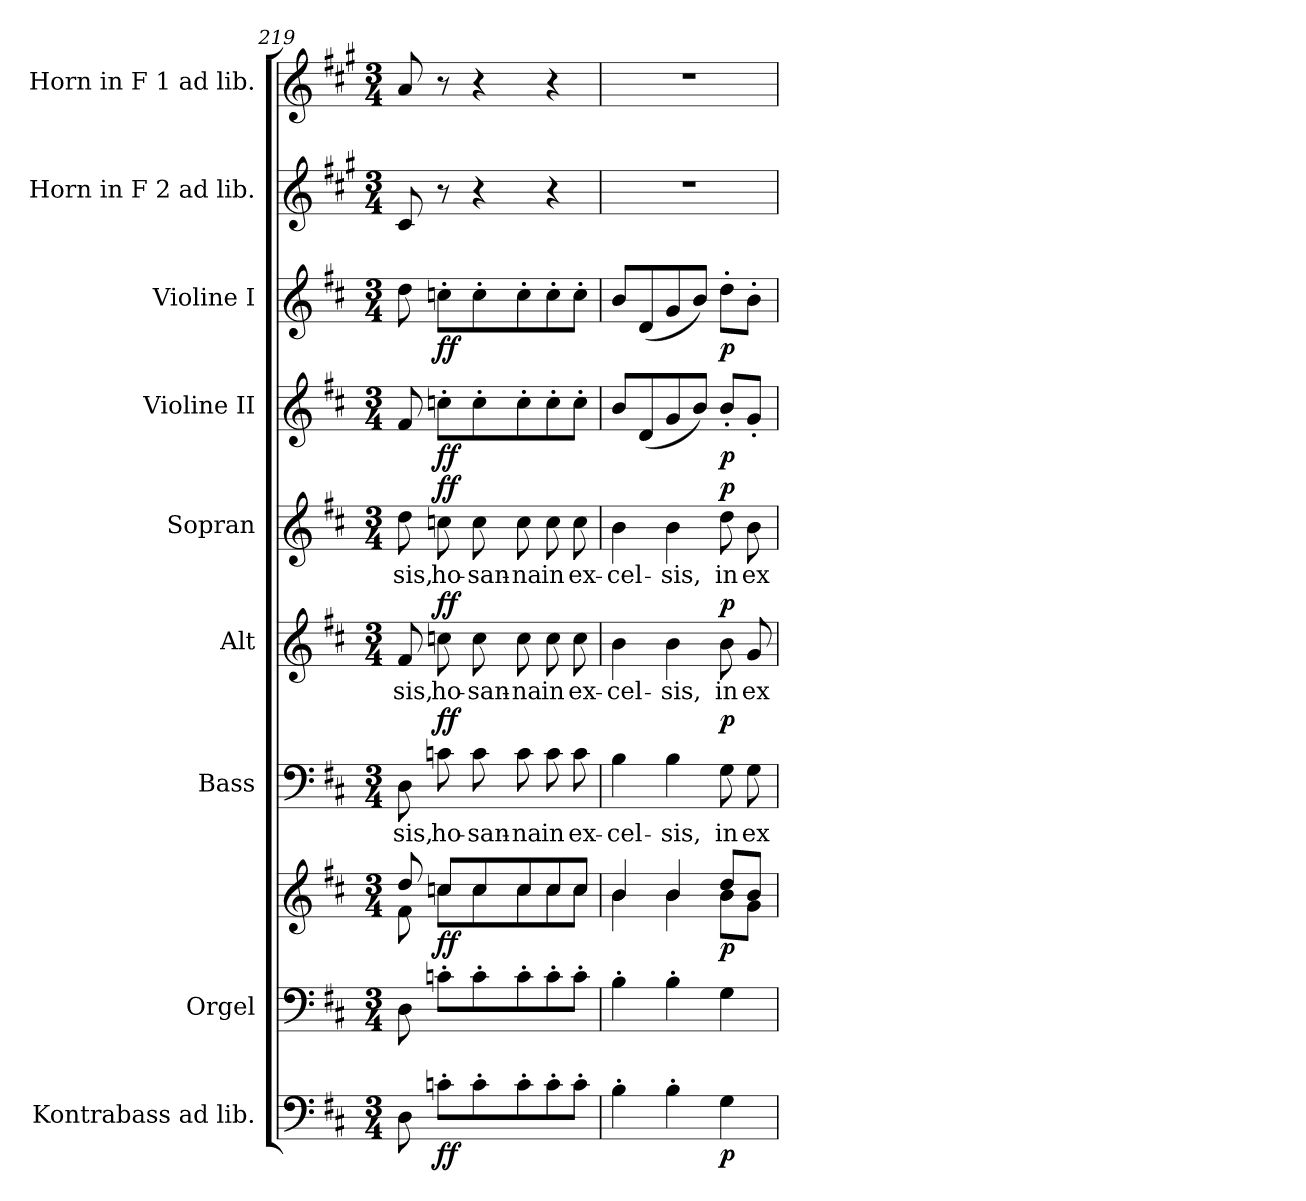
**kern	**dynam	**kern	**kern	**dynam	**kern	**text	**dynam	**kern	**text	**dynam	**kern	**text	**dynam	**kern	**dynam	**kern	**dynam	**kern	**kern
*part9	*part9	*part8	*part8	*part8	*part7	*part7	*part7	*part6	*part6	*part6	*part5	*part5	*part5	*part4	*part4	*part3	*part3	*part2	*part1
*staff10	*staff10	*staff9	*staff8	*staff8/9	*staff7	*staff7	*staff7	*staff6	*staff6	*staff6	*staff5	*staff5	*staff5	*staff4	*staff4	*staff3	*staff3	*staff2	*staff1
*I"Kontrabass ad lib.	*	*I"Orgel	*	*	*I"Bass	*	*	*I"Alt	*	*	*I"Sopran	*	*	*I"Violine II	*	*I"Violine I	*	*I"Horn in F 2 ad lib.	*I"Horn in F 1 ad lib.
*I'Kb.	*	*I'Org.	*	*	*I'B.	*	*	*I'A.	*	*	*I'S.	*	*	*I'Vl. II	*	*I'Vl. I	*	*	*
!!LO:PB:g=z
*clefF4	*	*clefF4	*clefG2	*	*clefF4	*	*	*clefG2	*	*	*clefG2	*	*	*clefG2	*	*clefG2	*	*clefG2	*clefG2
*ITrd7c12	*	*	*	*	*	*	*	*	*	*	*	*	*	*	*	*	*	*ITrd4c7	*ITrd4c7
*k[f#c#]	*	*k[f#c#]	*k[f#c#]	*	*k[f#c#]	*	*	*k[f#c#]	*	*	*k[f#c#]	*	*	*k[f#c#]	*	*k[f#c#]	*	*k[f#c#]	*k[f#c#]
*D:	*	*D:	*D:	*	*D:	*	*	*D:	*	*	*D:	*	*	*D:	*	*D:	*	*D:	*D:
*M3/4	*	*M3/4	*M3/4	*	*M3/4	*	*	*M3/4	*	*	*M3/4	*	*	*M3/4	*	*M3/4	*	*M3/4	*M3/4
=219	=219	=219	=219	=219	=219	=219	=219	=219	=219	=219	=219	=219	=219	=219	=219	=219	=219	=219	=219
*	*	*	*^	*	*	*	*	*	*	*	*	*	*	*	*	*	*	*	*
!	!	!	!	!	!	!	!LO:LY:b	!	!	!LO:LY:b	!	!	!LO:LY:b	!	!	!	!	!	!	!
8DD\	.	8D\	8dd/	8f#\	.	8D\	-sis,	.	8f#/	-sis,	.	8dd\	-sis,	.	8f#/	.	8dd\	.	8F#/	8d/
!	!LO:DY:b	!	!	!	!LO:DY:b	!	!LO:LY:b	!LO:DY:a	!	!LO:LY:b	!LO:DY:a	!	!LO:LY:b	!LO:DY:a	!	!LO:DY:b	!	!LO:DY:b	!	!
8Cn'>\L	ff	8cn'>\L	8ccn/L	8cc\L	ff	8cn\	ho-	ff	8ccn\	ho-	ff	8ccn\	ho-	ff	8ccn'>\L	ff	8ccn'>\L	ff	8r	8r
!	!	!	!	!	!	!	!LO:LY:b	!	!	!LO:LY:b	!	!	!LO:LY:b	!	!	!	!	!	!	!
8C'>\	.	8c'>\	8cc/	8cc\	.	8c\	-san-	.	8cc\	-san-	.	8cc\	-san-	.	8cc'>\	.	8cc'>\	.	4r	4r
!	!	!	!	!	!	!	!LO:LY:b	!	!	!LO:LY:b	!	!	!LO:LY:b	!	!	!	!	!	!	!
8C'>\	.	8c'>\	8cc/	8cc\	.	8c\	-na	.	8cc\	-na	.	8cc\	-na	.	8cc'>\	.	8cc'>\	.	.	.
!	!	!	!	!	!	!	!LO:LY:b	!	!	!LO:LY:b	!	!	!LO:LY:b	!	!	!	!	!	!	!
8C'>\	.	8c'>\	8cc/	8cc\	.	8c\	in	.	8cc\	in	.	8cc\	in	.	8cc'>\	.	8cc'>\	.	4r	4r
!	!	!	!	!	!	!	!LO:LY:b	!	!	!LO:LY:b	!	!	!LO:LY:b	!	!	!	!	!	!	!
8C'>\J	.	8c'>\J	8cc/J	8cc\J	.	8c\	ex-	.	8cc\	ex-	.	8cc\	ex-	.	8cc'>\J	.	8cc'>\J	.	.	.
=220	=220	=220	=220	=220	=220	=220	=220	=220	=220	=220	=220	=220	=220	=220	=220	=220	=220	=220	=220	=220
!	!	!	!	!	!	!	!LO:LY:b	!	!	!LO:LY:b	!	!	!LO:LY:b	!	!	!	!	!	!	!
4BB'>\	.	4B'>\	4b/	4b\	.	4B\	-cel-	.	4b\	-cel-	.	4b\	-cel-	.	8b/L	.	8b/L	.	2.r	2.r
.	.	.	.	.	.	.	.	.	.	.	.	.	.	.	(<8d/	.	(<8d/	.	.	.
!	!	!	!	!	!	!	!LO:LY:b	!	!	!LO:LY:b	!	!	!LO:LY:b	!	!	!	!	!	!	!
4BB'>\	.	4B'>\	4b/	4b\	.	4B\	-sis,	.	4b\	-sis,	.	4b\	-sis,	.	8g/	.	8g/	.	.	.
.	.	.	.	.	.	.	.	.	.	.	.	.	.	.	8b/J)	.	8b/J)	.	.	.
!	!LO:DY:b	!	!	!	!LO:DY:b	!	!LO:LY:b	!LO:DY:a	!	!LO:LY:b	!LO:DY:a	!	!LO:LY:b	!LO:DY:a	!	!LO:DY:b	!	!LO:DY:b	!	!
4GG\	p	4G\	8dd/L	8b\L	p	8G\	in	p	8b\	in	p	8dd\	in	p	8b'</L	p	8dd'>\L	p	.	.
!	!	!	!	!	!	!	!LO:LY:b	!	!	!LO:LY:b	!	!	!LO:LY:b	!	!	!	!	!	!	!
.	.	.	8b/J	8g\J	.	8G\	ex-	.	8g/	ex-	.	8b\	ex-	.	8g'</J	.	8b'>\J	.	.	.
*	*	*	*v	*v	*	*	*	*	*	*	*	*	*	*	*	*	*	*	*	*
=	=	=	=	=	=	=	=	=	=	=	=	=	=	=	=	=	=	=	=
*-	*-	*-	*-	*-	*-	*-	*-	*-	*-	*-	*-	*-	*-	*-	*-	*-	*-	*-	*-
